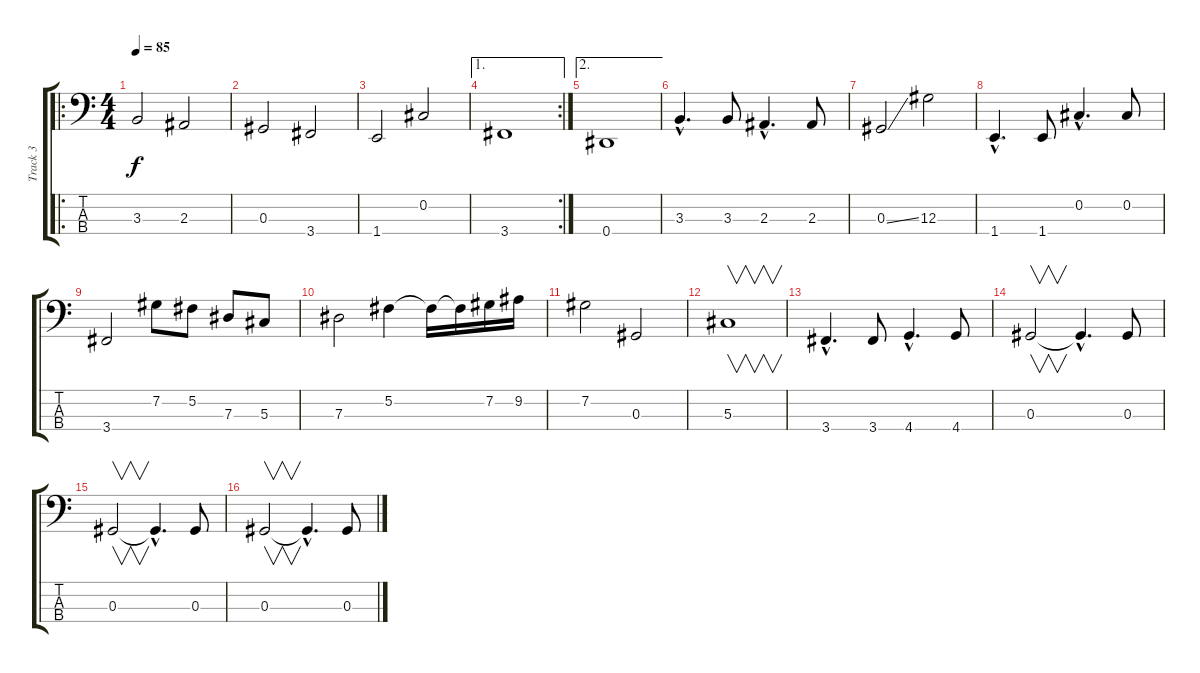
\track ("Track 3" "Track 3") {instrument electricbassfinger}
\staff {score tabs}
\tuning (Gb2 Db2 Ab1 Eb1) {hide}
\ro
\ts (4 4)
\tempo 85
\clef f4
\ks c
3.3.2{dy f instrument electricbassfinger} 2.3.2 |
0.3.2 3.4.2 |
1.4.2 0.2.2 |
\ae 1
\rc 2
3.4.1 |
\ae 2
0.4.1 |
3.3{hac}.4{d} 3.3.8 2.3{hac}.4{d} 2.3.8 |
0.3{ss}.2 12.3.2 |
1.4{hac}.4{d} 1.4.8 0.2{hac}.4{d} 0.2.8 |
3.4.2 7.2.8 5.2.8 7.3.8 5.3.8 |
7.3.2 5.2.4 5.2{t}.16 5.2{t}.16 7.2.16 9.2.16 |
7.2.2 0.3.2 |
5.3.1{v} |
3.4{hac}.4{d} 3.4.8 4.4{hac}.4{d} 4.4.8 |
0.3.2{v} 0.3{hac t}.4{d} 0.3.8 |
0.3.2{v} 0.3{hac t}.4{d} 0.3.8 |
0.3.2{v} 0.3{hac t}.4{d} 0.3.8
